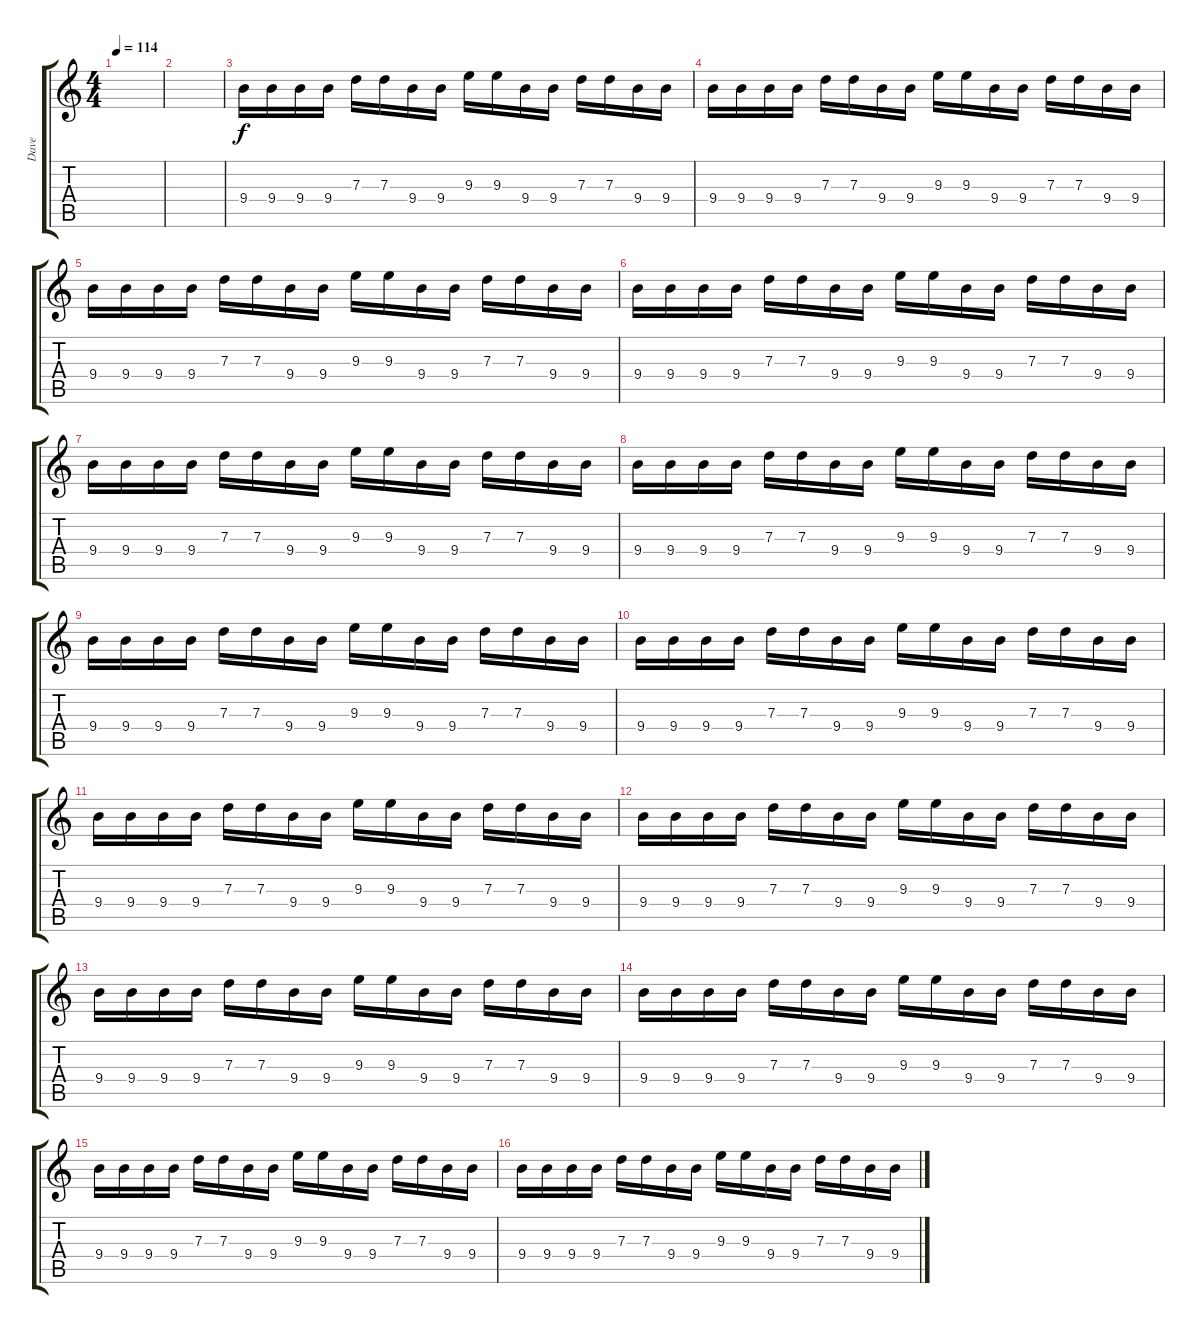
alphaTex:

\track ("Dave" "Dave") {instrument overdrivenguitar}
\staff {score tabs}
\tuning (E4 B3 G3 D3 A2 E2) {hide}
\ts (4 4)
\tempo 114
\clef g2
\ks c
|
|
9.4.16 9.4.16 9.4.16 9.4.16 7.3.16 7.3.16 9.4.16 9.4.16 9.3.16 9.3.16 9.4.16 9.4.16 7.3.16 7.3.16 9.4.16 9.4.16 |
9.4.16 9.4.16 9.4.16 9.4.16 7.3.16 7.3.16 9.4.16 9.4.16 9.3.16 9.3.16 9.4.16 9.4.16 7.3.16 7.3.16 9.4.16 9.4.16 |
9.4.16 9.4.16 9.4.16 9.4.16 7.3.16 7.3.16 9.4.16 9.4.16 9.3.16 9.3.16 9.4.16 9.4.16 7.3.16 7.3.16 9.4.16 9.4.16 |
9.4.16 9.4.16 9.4.16 9.4.16 7.3.16 7.3.16 9.4.16 9.4.16 9.3.16 9.3.16 9.4.16 9.4.16 7.3.16 7.3.16 9.4.16 9.4.16 |
9.4.16 9.4.16 9.4.16 9.4.16 7.3.16 7.3.16 9.4.16 9.4.16 9.3.16 9.3.16 9.4.16 9.4.16 7.3.16 7.3.16 9.4.16 9.4.16 |
9.4.16 9.4.16 9.4.16 9.4.16 7.3.16 7.3.16 9.4.16 9.4.16 9.3.16 9.3.16 9.4.16 9.4.16 7.3.16 7.3.16 9.4.16 9.4.16 |
9.4.16 9.4.16 9.4.16 9.4.16 7.3.16 7.3.16 9.4.16 9.4.16 9.3.16 9.3.16 9.4.16 9.4.16 7.3.16 7.3.16 9.4.16 9.4.16 |
9.4.16 9.4.16 9.4.16 9.4.16 7.3.16 7.3.16 9.4.16 9.4.16 9.3.16 9.3.16 9.4.16 9.4.16 7.3.16 7.3.16 9.4.16 9.4.16 |
9.4.16 9.4.16 9.4.16 9.4.16 7.3.16 7.3.16 9.4.16 9.4.16 9.3.16 9.3.16 9.4.16 9.4.16 7.3.16 7.3.16 9.4.16 9.4.16 |
9.4.16 9.4.16 9.4.16 9.4.16 7.3.16 7.3.16 9.4.16 9.4.16 9.3.16 9.3.16 9.4.16 9.4.16 7.3.16 7.3.16 9.4.16 9.4.16 |
9.4.16 9.4.16 9.4.16 9.4.16 7.3.16 7.3.16 9.4.16 9.4.16 9.3.16 9.3.16 9.4.16 9.4.16 7.3.16 7.3.16 9.4.16 9.4.16 |
9.4.16 9.4.16 9.4.16 9.4.16 7.3.16 7.3.16 9.4.16 9.4.16 9.3.16 9.3.16 9.4.16 9.4.16 7.3.16 7.3.16 9.4.16 9.4.16 |
9.4.16 9.4.16 9.4.16 9.4.16 7.3.16 7.3.16 9.4.16 9.4.16 9.3.16 9.3.16 9.4.16 9.4.16 7.3.16 7.3.16 9.4.16 9.4.16 |
9.4.16 9.4.16 9.4.16 9.4.16 7.3.16 7.3.16 9.4.16 9.4.16 9.3.16 9.3.16 9.4.16 9.4.16 7.3.16 7.3.16 9.4.16 9.4.16
